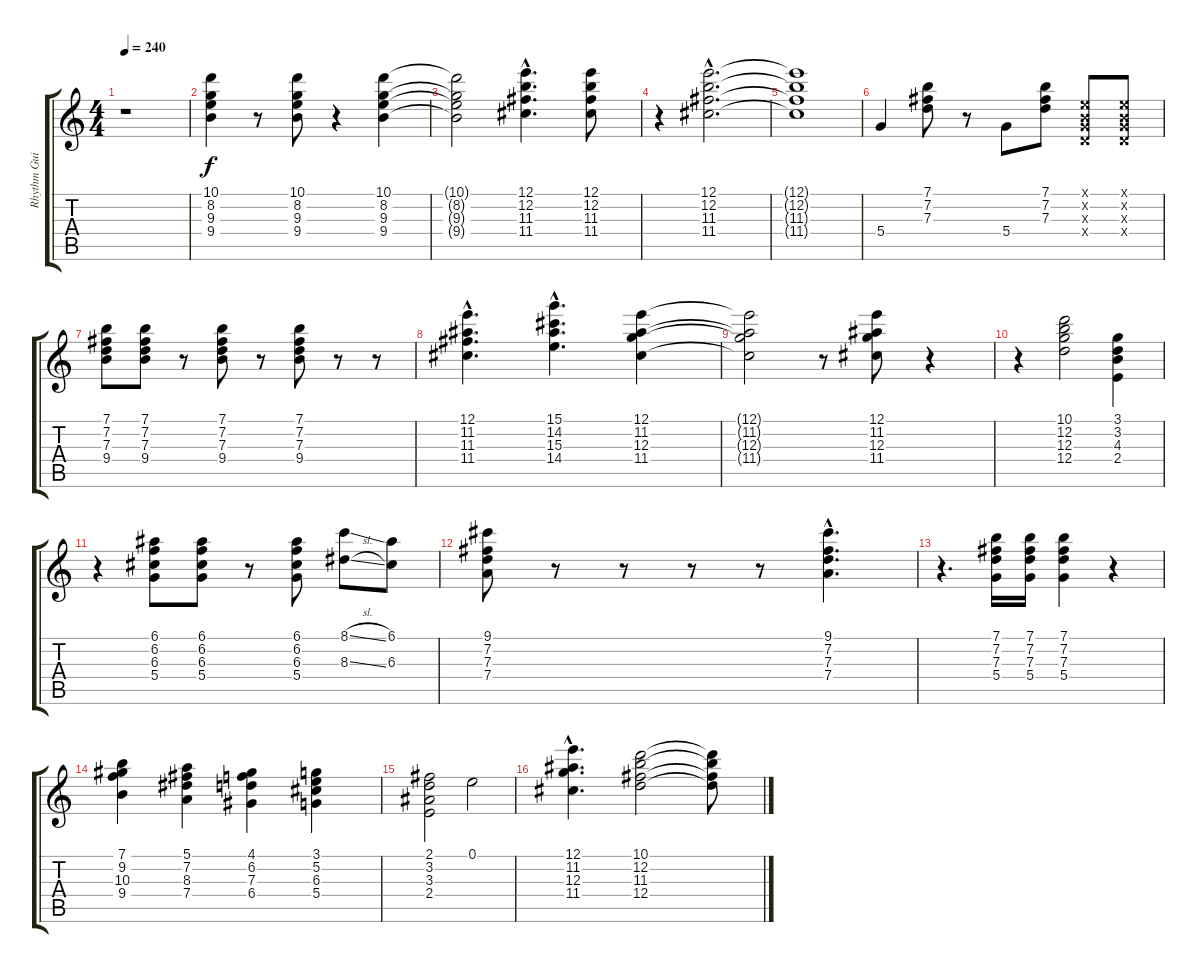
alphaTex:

\track ("Rhythm Guitar" "Rhythm Gui") {instrument electricguitarjazz}
\staff {score tabs}
\tuning (E4 B3 G3 D3 A2 E2) {hide}
\ts (4 4)
\tempo 240
\clef g2
\ks c
r.1{dy f} |
(10.1 8.2 9.3 9.4).4 r.8 (10.1 8.2 9.3 9.4).8 r.4 (10.1 8.2 9.3 9.4).4 |
(10.1{t} 8.2{t} 9.3{t} 9.4{t}).2 (12.1{hac} 12.2{hac} 11.3{hac} 11.4{hac}).4{d} (12.1 12.2 11.3 11.4).8 |
r.4 (12.1{hac} 12.2{hac} 11.3{hac} 11.4{hac}).2{d} |
(12.1{t} 12.2{t} 11.3{t} 11.4{t}).1 |
5.4.4 (7.1 7.2 7.3).8 r.8 5.4.8 (7.1 7.2 7.3).8 (0.1{x} 0.2{x} 0.3{x} 0.4{x}).8 (0.1{x} 0.2{x} 0.3{x} 0.4{x}).8 |
(7.1 7.2 7.3 9.4).8 (7.1 7.2 7.3 9.4).8 r.8 (7.1 7.2 7.3 9.4).8 r.8 (7.1 7.2 7.3 9.4).8 r.8 r.8 |
(12.1{hac} 11.2{hac} 11.3{hac} 11.4{hac}).4{d} (15.1{hac} 14.2{hac} 15.3{hac} 14.4{hac}).4{d} (12.1 11.2 12.3 11.4).4 |
(12.1{t} 11.2{t} 12.3{t} 11.4{t}).2 r.8 (12.1 11.2 12.3 11.4).8 r.4 |
r.4 (10.1 12.2 12.3 12.4).2 (3.1 3.2 4.3 2.4).4 |
r.4 (6.1 6.2 6.3 5.4).8 (6.1 6.2 6.3 5.4).8 r.8 (6.1 6.2 6.3 5.4).8 (8.1{sl} 8.3{sl}).8 (6.1 6.3).8 |
(9.1 7.2 7.3 7.4).8 r.8 r.8 r.8 r.8 (9.1{hac} 7.2{hac} 7.3{hac} 7.4{hac}).4{d} |
r.4{d} (7.1 7.2 7.3 5.4).16 (7.1 7.2 7.3 5.4).16 (7.1 7.2 7.3 5.4).4 r.4 |
(7.1 9.2 10.3 9.4).4 (5.1 7.2 8.3 7.4).4 (4.1 6.2 7.3 6.4).4 (3.1 5.2 6.3 5.4).4 |
(2.1 3.2 3.3 2.4).2 0.1.2 |
(12.1{hac} 11.2{hac} 12.3{hac} 11.4{hac}).4{d} (10.1 12.2 11.3 12.4).2 (10.1{t} 12.2{t} 11.3{t} 12.4{t}).8
